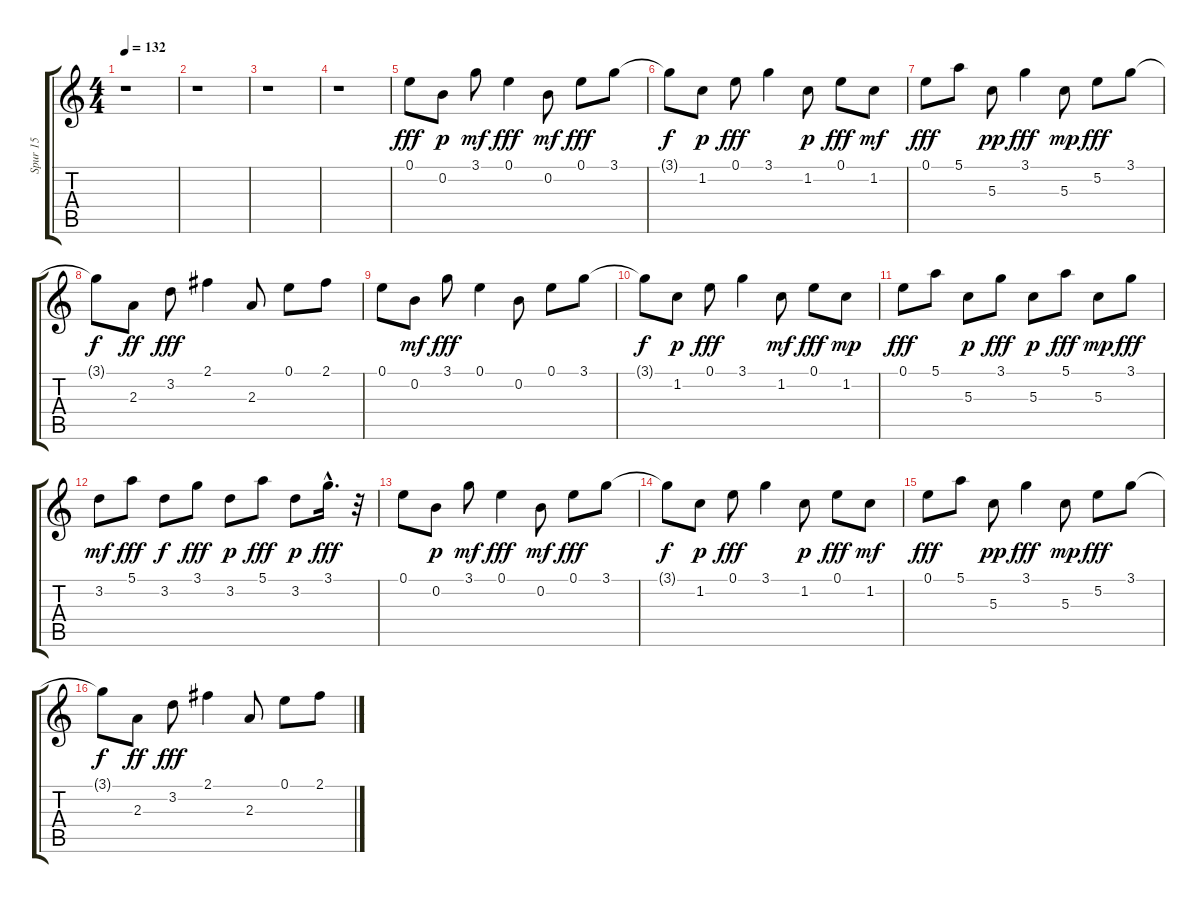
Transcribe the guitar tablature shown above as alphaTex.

\track ("Spur 15" "Spur 15") {instrument acousticguitarsteel}
\staff {score tabs}
\tuning (E4 B3 G3 D3 A2 E2) {hide}
\ts (4 4)
\tempo 132
\clef g2
\ks c
r.1{dy fff} |
r.1 |
r.1 |
r.1 |
0.1.8 0.2.8{dy p} 3.1.8{dy mf} 0.1.4{dy fff} 0.2.8{dy mf} 0.1.8{dy fff} 3.1.8 |
3.1{t}.8{dy f} 1.2.8{dy p} 0.1.8{dy fff} 3.1.4 1.2.8{dy p} 0.1.8{dy fff} 1.2.8{dy mf} |
0.1.8{dy fff} 5.1.8 5.3.8{dy pp} 3.1.4{dy fff} 5.3.8{dy mp} 5.2.8{dy fff} 3.1.8 |
3.1{t}.8{dy f} 2.3.8{dy ff} 3.2.8{dy fff} 2.1.4 2.3.8 0.1.8 2.1.8 |
0.1.8 0.2.8{dy mf} 3.1.8{dy fff} 0.1.4 0.2.8 0.1.8 3.1.8 |
3.1{t}.8{dy f} 1.2.8{dy p} 0.1.8{dy fff} 3.1.4 1.2.8{dy mf} 0.1.8{dy fff} 1.2.8{dy mp} |
0.1.8{dy fff} 5.1.8 5.3.8{dy p} 3.1.8{dy fff} 5.3.8{dy p} 5.1.8{dy fff} 5.3.8{dy mp} 3.1.8{dy fff} |
3.2.8{dy mf} 5.1.8{dy fff} 3.2.8{dy f} 3.1.8{dy fff} 3.2.8{dy p} 5.1.8{dy fff} 3.2.8{dy p} 3.1{hac}.16{d dy fff} r.32 |
0.1.8 0.2.8{dy p} 3.1.8{dy mf} 0.1.4{dy fff} 0.2.8{dy mf} 0.1.8{dy fff} 3.1.8 |
3.1{t}.8{dy f} 1.2.8{dy p} 0.1.8{dy fff} 3.1.4 1.2.8{dy p} 0.1.8{dy fff} 1.2.8{dy mf} |
0.1.8{dy fff} 5.1.8 5.3.8{dy pp} 3.1.4{dy fff} 5.3.8{dy mp} 5.2.8{dy fff} 3.1.8 |
3.1{t}.8{dy f} 2.3.8{dy ff} 3.2.8{dy fff} 2.1.4 2.3.8 0.1.8 2.1.8
